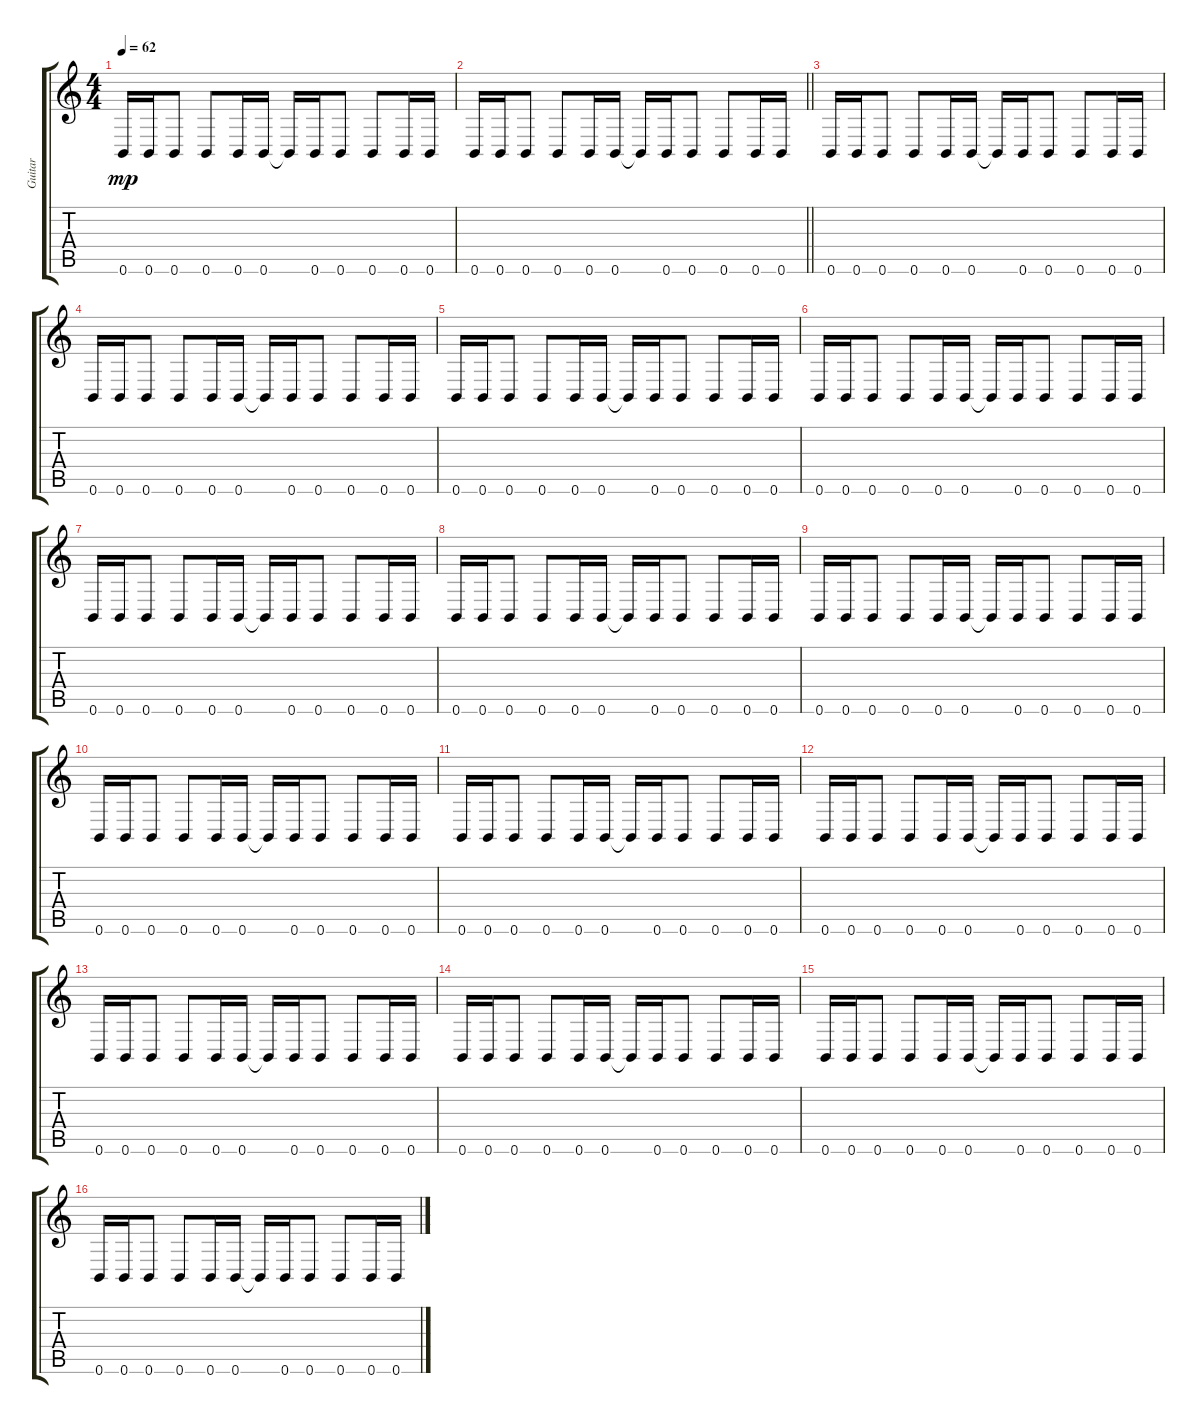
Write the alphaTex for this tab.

\track ("Guitar" "Guitar") {instrument overdrivenguitar}
\staff {score tabs}
\tuning (Db4 Ab3 E3 B2 Gb2 B1) {hide}
\ts (4 4)
\tempo 62
\clef g2
\ks c
0.6.16{dy mp instrument overdrivenguitar} 0.6.16 0.6.8 0.6.8 0.6.16 0.6.16 0.6{t}.16 0.6.16 0.6.8 0.6.8 0.6.16 0.6.16 |
\barLineRight lightlight
0.6.16 0.6.16 0.6.8 0.6.8 0.6.16 0.6.16 0.6{t}.16 0.6.16 0.6.8 0.6.8 0.6.16 0.6.16 |
\section ("" "")
0.6.16 0.6.16 0.6.8 0.6.8 0.6.16 0.6.16 0.6{t}.16 0.6.16 0.6.8 0.6.8 0.6.16 0.6.16 |
0.6.16 0.6.16 0.6.8 0.6.8 0.6.16 0.6.16 0.6{t}.16 0.6.16 0.6.8 0.6.8 0.6.16 0.6.16 |
0.6.16 0.6.16 0.6.8 0.6.8 0.6.16 0.6.16 0.6{t}.16 0.6.16 0.6.8 0.6.8 0.6.16 0.6.16 |
0.6.16 0.6.16 0.6.8 0.6.8 0.6.16 0.6.16 0.6{t}.16 0.6.16 0.6.8 0.6.8 0.6.16 0.6.16 |
0.6.16 0.6.16 0.6.8 0.6.8 0.6.16 0.6.16 0.6{t}.16 0.6.16 0.6.8 0.6.8 0.6.16 0.6.16 |
0.6.16 0.6.16 0.6.8 0.6.8 0.6.16 0.6.16 0.6{t}.16 0.6.16 0.6.8 0.6.8 0.6.16 0.6.16 |
0.6.16 0.6.16 0.6.8 0.6.8 0.6.16 0.6.16 0.6{t}.16 0.6.16 0.6.8 0.6.8 0.6.16 0.6.16 |
0.6.16 0.6.16 0.6.8 0.6.8 0.6.16 0.6.16 0.6{t}.16 0.6.16 0.6.8 0.6.8 0.6.16 0.6.16 |
0.6.16 0.6.16 0.6.8 0.6.8 0.6.16 0.6.16 0.6{t}.16 0.6.16 0.6.8 0.6.8 0.6.16 0.6.16 |
0.6.16 0.6.16 0.6.8 0.6.8 0.6.16 0.6.16 0.6{t}.16 0.6.16 0.6.8 0.6.8 0.6.16 0.6.16 |
0.6.16 0.6.16 0.6.8 0.6.8 0.6.16 0.6.16 0.6{t}.16 0.6.16 0.6.8 0.6.8 0.6.16 0.6.16 |
0.6.16 0.6.16 0.6.8 0.6.8 0.6.16 0.6.16 0.6{t}.16 0.6.16 0.6.8 0.6.8 0.6.16 0.6.16 |
0.6.16 0.6.16 0.6.8 0.6.8 0.6.16 0.6.16 0.6{t}.16 0.6.16 0.6.8 0.6.8 0.6.16 0.6.16 |
0.6.16 0.6.16 0.6.8 0.6.8 0.6.16 0.6.16 0.6{t}.16 0.6.16 0.6.8 0.6.8 0.6.16 0.6.16
